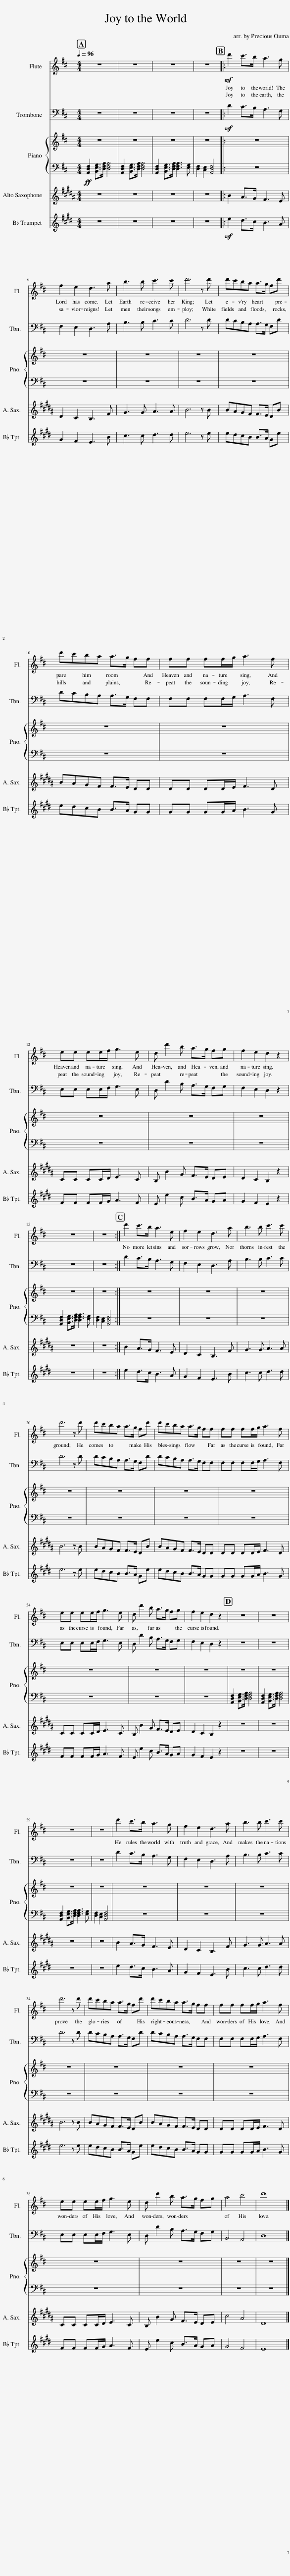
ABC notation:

X:1
%%score 1 2 3 4 5
L:1/8
Q:1/4=96
M:4/4
I:linebreak $
K:D
V:1 treble
V:2 bass
V:3 bass
V:4 treble transpose=-9
V:5 treble transpose=-2
V:1
 z8 | z8 | z8 | z8 |:!mf! d'2 c'>b a3 g |$ %5
 f2 e2 d3 a | b3 b c'3 c' | d'6 z d' | d'c'ba a>g fd' |$ d'c'ba a>g ff | %10
 ff ff/g/ a3 f |$ ee ee/f/ g3 e | d d'2 b a>g fg | f2 e2 d2 z2 |$ z8 | %15
 z8 :| d'2 c'>b a3 e | f2 e2 d3 a | b3 b c'3 c' |$ d'6 z d' | %20
 d'c'ba a>g fd' | d'c'ba a>g ff | ff ff/g/ a3 f |$ ee ee/f/ g3 e | d d'2 b a>g fg | %25
 f2 e2 d2 z2 | z8 | z8 |$ z8 | z8 | %30
 d'2 c'>b a3 g | f2 e2 d3 a | b3 b c'3 c' |$ d'6 z d' | d'c'ba a>g fd' | %35
 d'c'ba a>g ff | ff ff/g/ a3 f |$ ee ee/f/ g3 e | d d'2 b a>g fg | a4 c'4 | %40
 d'8 |] %41
V:2
 z8 | z8 | z8 | z8 |:!mf! D2 C>B, A,3 G, |$ %5
 F,2 E,2 D,3 A, | B,3 B, C3 C | D6 z D | DCB,A, A,>G, F,D |$ DCB,A, A,>G, F,F, | %10
 F,F, F,F,/G,/ A,3 F, |$ E,E, E,E,/F,/ G,3 E, | D, D2 B, A,>G, F,G, | F,2 E,2 D,2 z2 |$ z8 | %15
 z8 :| D2 C>B, A,3 G, | F,2 E,2 D,3 A, | B,3 B, C3 C |$ D6 z D | %20
 DCB,A, A,>G, F,D | DCB,A, A,>G, F,F, | F,F, F,F,/G,/ A,3 F, |$ E,E, E,E,/F,/ G,3 E, | D, D2 B, A,>G, F,G, | %25
 F,2 E,2 D,2 z2 | z8 | z8 |$ z8 | z8 | %30
 D2 C>B, A,3 G, | F,2 E,2 D,3 A, | B,3 B, C3 C |$ D6 z D | DCB,A, A,>G, F,D | %35
 DCB,A, A,>G, F,F, | F,F, F,F,/G,/ A,3 F, |$ E,E, E,E,/F,/ G,3 E, | D, D2 B, A,>G, F,G, | B,,4 A,,4 | %40
 D,8 |] %41
V:3
!ff! [A,,D,F,]2 [B,,E,G,]>[D,F,A,] [D,F,A,]4 | [A,,D,F,]2 [B,,E,G,]>[D,F,A,] [D,F,A,]4 | [A,,D,F,]2 [B,,E,G,]>[D,F,A,] [D,F,A,]3 [E,G,] | [D,F,]2 [C,E,]2 [A,,D,F,]4 |: z8 |$ %5
 z8 | z8 | z8 | z8 |$ z8 | %10
 z8 |$ z8 | z8 | z8 |$ [A,,D,F,]2 [B,,E,G,]>[D,F,A,] [D,F,A,]3 [E,G,] | %15
 [D,F,]2 [C,E,]2 [A,,D,F,]4 :| z8 | z8 | z8 |$ z8 | %20
 z8 | z8 | z8 |$ z8 | z8 | %25
 z8 | [A,,D,F,]2 [B,,E,G,]>[D,F,A,] [D,F,A,]4 | [A,,D,F,]2 [B,,E,G,]>[D,F,A,] [D,F,A,]4 |$ [A,,D,F,]2 [B,,E,G,]>[D,F,A,] [D,F,A,]3 [E,G,] | [D,F,]2 [C,E,]2 [A,,D,F,]4 | %30
 z8 | z8 | z8 |$ z8 | z8 | %35
 z8 | z8 |$ z8 | z8 | z8 | %40
 z8 |] %41
V:4
[K:B] z8 | z8 | z8 | z8 |: B2 A>G F3 E |$ %5
 D2 C2 B,3 F | G3 G A3 A | B6 z B | BAGF F>E DB |$ BAGF F>E DD | %10
 DD DD/E/ F3 D |$ CC CC/D/ E3 C | B, B2 G F>E DE | D2 C2 B,2 z2 |$ z8 | %15
 z8 :| B2 A>G F3 E | D2 C2 B,3 F | G3 G A3 A |$ B6 z B | %20
 BAGF F>E DB | BAGF F>E DD | DD DD/E/ F3 D |$ CC CC/D/ E3 C | B, B2 G F>E DE | %25
 D2 C2 B,2 z2 | z8 | z8 |$ z8 | z8 | %30
 B2 A>G F3 E | D2 C2 B,3 F | G3 G A3 A |$ B6 z B | BAGF F>E DB | %35
 BAGF F>E DD | DD DD/E/ F3 D |$ CC CC/D/ E3 C | B, B2 G F>E DE | c4 A4 | %40
 D8 |] %41
V:5
[K:E] z8 | z8 | z8 | z8 |:!mf! e2 d>c B3 A |$ %5
 G2 F2 E3 B | c3 c d3 d | e6 z e | edcB B>A Ge |$ edcB B>A GG | %10
 GG GG/A/ B3 G |$ FF FF/G/ A3 F | E e2 c B>A GA | G2 F2 E2 z2 |$ z8 | %15
 z8 :| e2 d>c B3 A | G2 F2 E3 B | c3 c d3 d |$ e6 z e | %20
 edcB B>A Ge | edcB B>A GG | GG GG/A/ B3 G |$ FF FF/G/ A3 F | E e2 c B>A GA | %25
 G2 F2 E2 z2 | z8 | z8 |$ z8 | z8 | %30
 e2 d>c B3 A | G2 F2 E3 B | c3 c d3 d |$ e6 z e | edcB B>A Ge | %35
 edcB B>A GG | GG GG/A/ B3 G |$ FF FF/G/ A3 F | E e2 c B>A GA | G4 F4 | %40
 E8 |] %41
